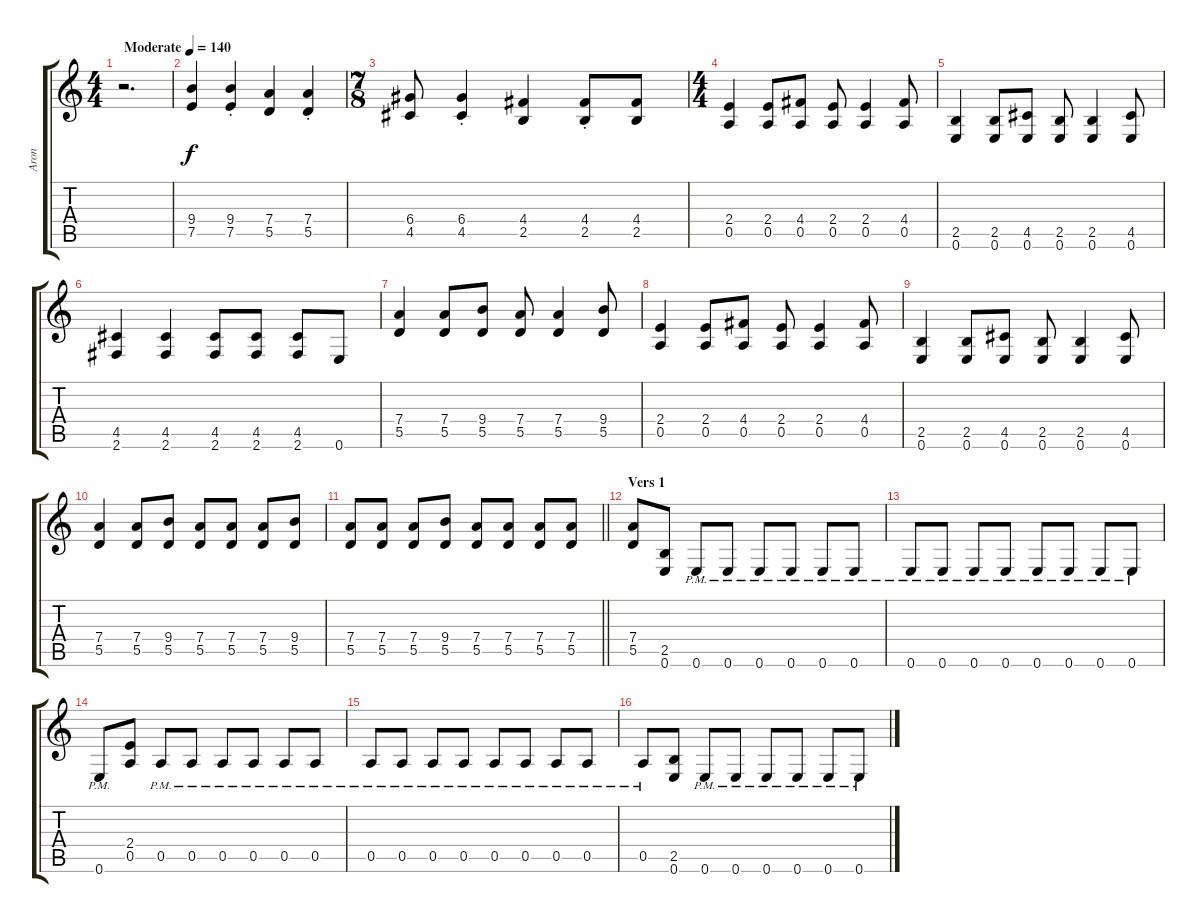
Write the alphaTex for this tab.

\track ("Aron" "Aron") {instrument distortionguitar}
\staff {score tabs}
\tuning (E4 B3 G3 D3 A2 E2) {hide}
\ts (4 4)
\tempo (140 "Moderate")
\clef g2
\ks c
r.2{d dy f instrument distortionguitar} |
(9.4 7.5).4 (9.4{st} 7.5).4 (7.4 5.5).4 (7.4{st} 5.5).4 |
\ts (7 8)
(6.4 4.5).8 (6.4{st} 4.5).4 (4.4 2.5).4 (4.4{st} 2.5).8 (4.4 2.5).8 |
\ts (4 4)
(2.4 0.5).4 (2.4 0.5).8 (4.4 0.5).8 (2.4 0.5).8 (2.4 0.5).4 (4.4 0.5).8 |
(2.5 0.6).4 (2.5 0.6).8 (4.5 0.6).8 (2.5 0.6).8 (2.5 0.6).4 (4.5 0.6).8 |
(4.5 2.6).4 (4.5 2.6).4 (4.5 2.6).8 (4.5 2.6).8 (4.5 2.6).8 0.6.8 |
(7.4 5.5).4 (7.4 5.5).8 (9.4 5.5).8 (7.4 5.5).8 (7.4 5.5).4 (9.4 5.5).8 |
(2.4 0.5).4 (2.4 0.5).8 (4.4 0.5).8 (2.4 0.5).8 (2.4 0.5).4 (4.4 0.5).8 |
(2.5 0.6).4 (2.5 0.6).8 (4.5 0.6).8 (2.5 0.6).8 (2.5 0.6).4 (4.5 0.6).8 |
(7.4 5.5).4 (7.4 5.5).8 (9.4 5.5).8 (7.4 5.5).8 (7.4 5.5).8 (7.4 5.5).8 (9.4 5.5).8 |
\barLineRight lightlight
(7.4 5.5).8 (7.4 5.5).8 (7.4 5.5).8 (9.4 5.5).8 (7.4 5.5).8 (7.4 5.5).8 (7.4 5.5).8 (7.4 5.5).8 |
\section ("" "Vers 1")
(7.4 5.5).8 (2.5 0.6).8 0.6{pm}.8 0.6{pm}.8 0.6{pm}.8 0.6{pm}.8 0.6{pm}.8 0.6{pm}.8 |
0.6{pm}.8 0.6{pm}.8 0.6{pm}.8 0.6{pm}.8 0.6{pm}.8 0.6{pm}.8 0.6{pm}.8 0.6{pm}.8 |
0.6{pm}.8 (2.4 0.5).8 0.5{pm}.8 0.5{pm}.8 0.5{pm}.8 0.5{pm}.8 0.5{pm}.8 0.5{pm}.8 |
0.5{pm}.8 0.5{pm}.8 0.5{pm}.8 0.5{pm}.8 0.5{pm}.8 0.5{pm}.8 0.5{pm}.8 0.5{pm}.8 |
0.5{pm}.8 (2.5 0.6).8 0.6{pm}.8 0.6{pm}.8 0.6{pm}.8 0.6{pm}.8 0.6{pm}.8 0.6{pm}.8
